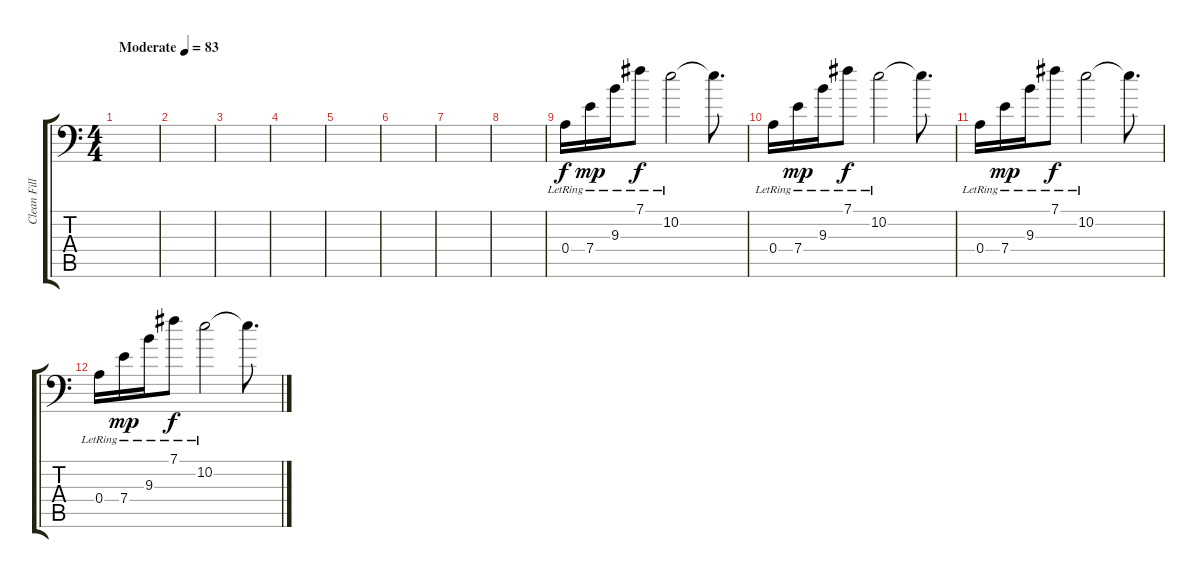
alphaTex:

\track ("Clean Fill-Ins" "Clean Fill") {instrument electricguitarclean}
\staff {score tabs}
\tuning (B3 Gb3 D3 A2 E2 A1) {hide}
\ts (4 4)
\tempo (83 "Moderate")
\clef f4
\ks c
|
|
|
|
|
|
|
|
0.4{lr}.16 7.4{lr}.16{dy mp} 9.3{lr}.16 7.1{lr}.8{dy f} 10.2{lr}.2 10.2{t}.8{d} |
0.4{lr}.16 7.4{lr}.16{dy mp} 9.3{lr}.16 7.1{lr}.8{dy f} 10.2{lr}.2 10.2{t}.8{d} |
0.4{lr}.16 7.4{lr}.16{dy mp} 9.3{lr}.16 7.1{lr}.8{dy f} 10.2{lr}.2 10.2{t}.8{d} |
0.4{lr}.16 7.4{lr}.16{dy mp} 9.3{lr}.16 7.1{lr}.8{dy f} 10.2{lr}.2 10.2{t}.8{d}
